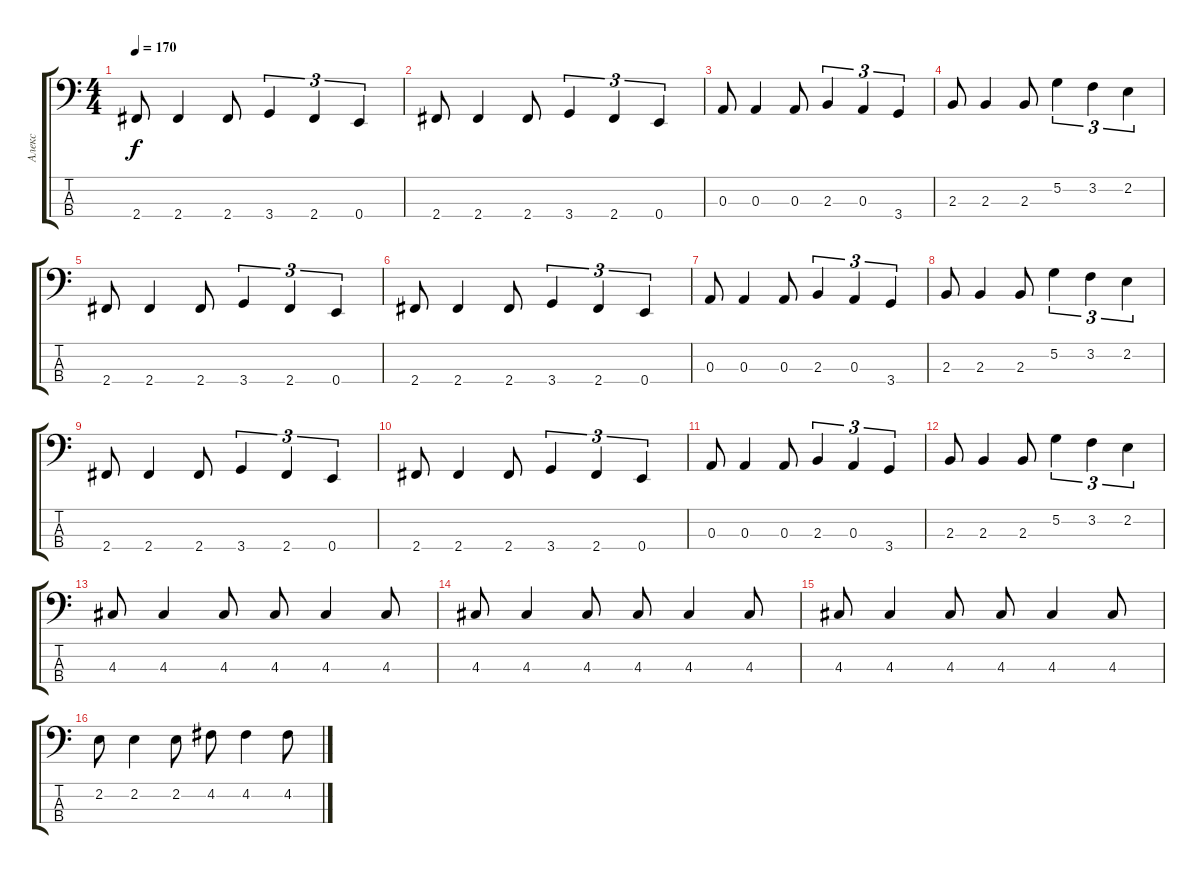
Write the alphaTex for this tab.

\track ("Алекс" "Алекс") {instrument electricbassfinger}
\staff {score tabs}
\tuning (G2 D2 A1 E1) {hide}
\ts (4 4)
\tempo 170
\clef f4
\ks c
2.4.8{dy f} 2.4.4 2.4.8 3.4.4{tu (3 2)} 2.4.4{tu (3 2)} 0.4.4{tu (3 2)} |
2.4.8 2.4.4 2.4.8 3.4.4{tu (3 2)} 2.4.4{tu (3 2)} 0.4.4{tu (3 2)} |
0.3.8 0.3.4 0.3.8 2.3.4{tu (3 2)} 0.3.4{tu (3 2)} 3.4.4{tu (3 2)} |
2.3.8 2.3.4 2.3.8 5.2.4{tu (3 2)} 3.2.4{tu (3 2)} 2.2.4{tu (3 2)} |
2.4.8 2.4.4 2.4.8 3.4.4{tu (3 2)} 2.4.4{tu (3 2)} 0.4.4{tu (3 2)} |
2.4.8 2.4.4 2.4.8 3.4.4{tu (3 2)} 2.4.4{tu (3 2)} 0.4.4{tu (3 2)} |
0.3.8 0.3.4 0.3.8 2.3.4{tu (3 2)} 0.3.4{tu (3 2)} 3.4.4{tu (3 2)} |
2.3.8 2.3.4 2.3.8 5.2.4{tu (3 2)} 3.2.4{tu (3 2)} 2.2.4{tu (3 2)} |
2.4.8 2.4.4 2.4.8 3.4.4{tu (3 2)} 2.4.4{tu (3 2)} 0.4.4{tu (3 2)} |
2.4.8 2.4.4 2.4.8 3.4.4{tu (3 2)} 2.4.4{tu (3 2)} 0.4.4{tu (3 2)} |
0.3.8 0.3.4 0.3.8 2.3.4{tu (3 2)} 0.3.4{tu (3 2)} 3.4.4{tu (3 2)} |
2.3.8 2.3.4 2.3.8 5.2.4{tu (3 2)} 3.2.4{tu (3 2)} 2.2.4{tu (3 2)} |
4.3.8 4.3.4 4.3.8 4.3.8 4.3.4 4.3.8 |
4.3.8 4.3.4 4.3.8 4.3.8 4.3.4 4.3.8 |
4.3.8 4.3.4 4.3.8 4.3.8 4.3.4 4.3.8 |
2.2.8 2.2.4 2.2.8 4.2.8 4.2.4 4.2.8
